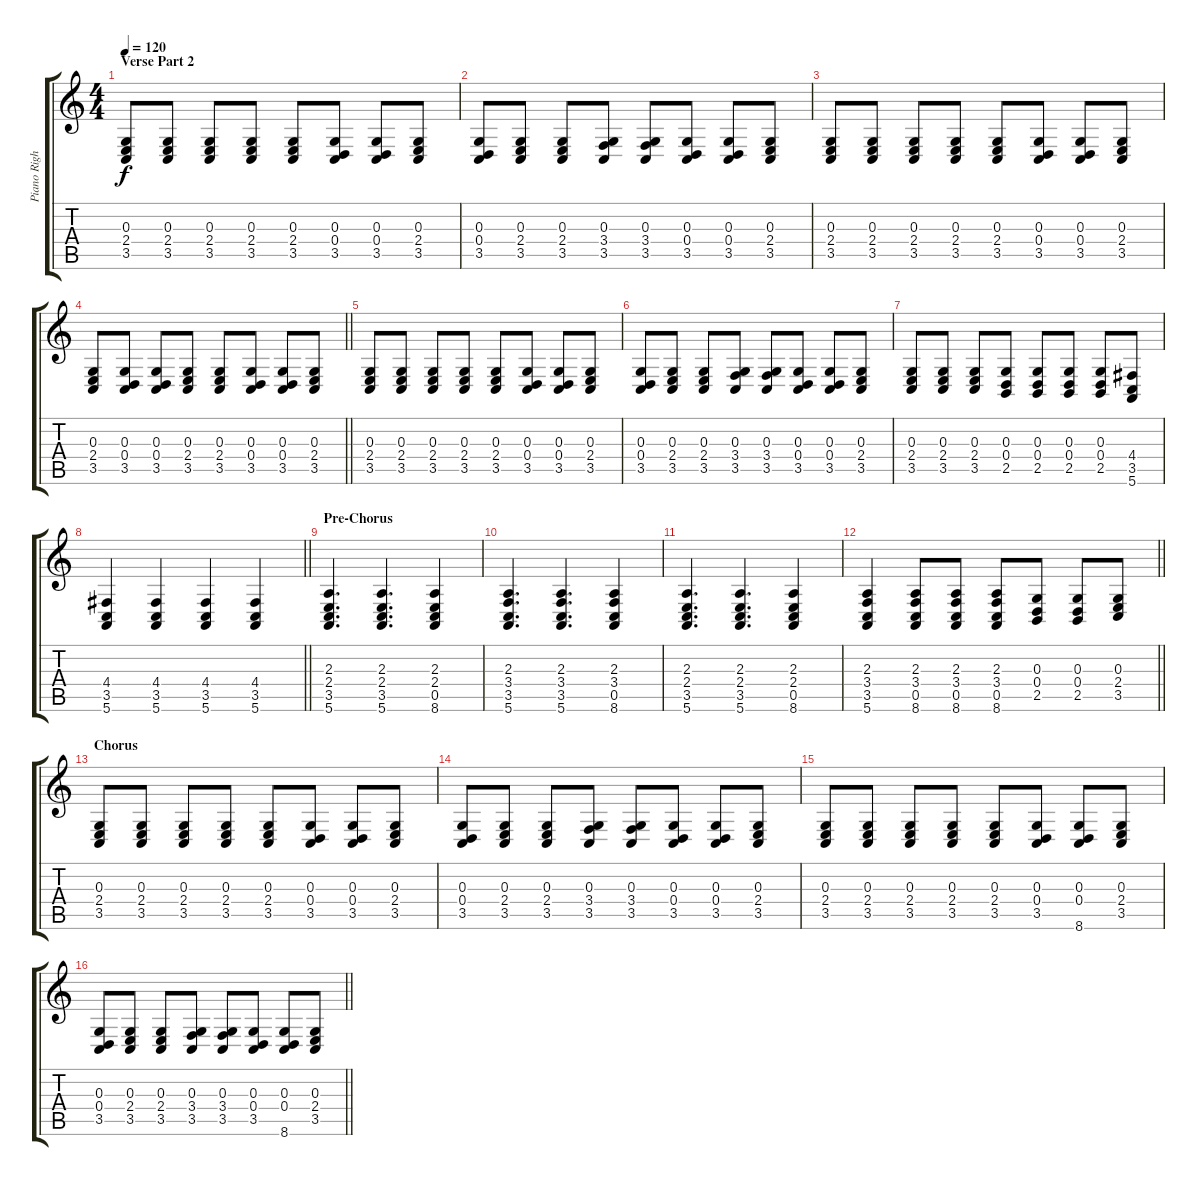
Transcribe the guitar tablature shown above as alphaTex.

\track ("Piano Right Hand" "Piano Righ") {instrument electricgrandpiano}
\staff {score tabs}
\tuning (E4 B3 G3 D3 A2 E2) {hide}
\ts (4 4)
\section ("" "Verse Part 2")
\tempo 120
\clef g2
\ks c
(0.3 2.4 3.5).8{dy f} (0.3 2.4 3.5).8 (0.3 2.4 3.5).8 (0.3 2.4 3.5).8 (0.3 2.4 3.5).8 (0.3 0.4 3.5).8 (0.3 0.4 3.5).8 (0.3 2.4 3.5).8 |
(0.3 0.4 3.5).8 (0.3 2.4 3.5).8 (0.3 2.4 3.5).8 (0.3 3.4 3.5).8 (0.3 3.4 3.5).8 (0.3 0.4 3.5).8 (0.3 0.4 3.5).8 (0.3 2.4 3.5).8 |
(0.3 2.4 3.5).8 (0.3 2.4 3.5).8 (0.3 2.4 3.5).8 (0.3 2.4 3.5).8 (0.3 2.4 3.5).8 (0.3 0.4 3.5).8 (0.3 0.4 3.5).8 (0.3 2.4 3.5).8 |
\barLineRight lightlight
(0.3 2.4 3.5).8 (0.3 0.4 3.5).8 (0.3 0.4 3.5).8 (0.3 2.4 3.5).8 (0.3 2.4 3.5).8 (0.3 0.4 3.5).8 (0.3 0.4 3.5).8 (0.3 2.4 3.5).8 |
(0.3 2.4 3.5).8 (0.3 2.4 3.5).8 (0.3 2.4 3.5).8 (0.3 2.4 3.5).8 (0.3 2.4 3.5).8 (0.3 0.4 3.5).8 (0.3 0.4 3.5).8 (0.3 2.4 3.5).8 |
(0.3 0.4 3.5).8 (0.3 2.4 3.5).8 (0.3 2.4 3.5).8 (0.3 3.4 3.5).8 (0.3 3.4 3.5).8 (0.3 0.4 3.5).8 (0.3 0.4 3.5).8 (0.3 2.4 3.5).8 |
(0.3 2.4 3.5).8 (0.3 2.4 3.5).8 (0.3 2.4 3.5).8 (0.3 0.4 2.5).8 (0.3 0.4 2.5).8 (0.3 0.4 2.5).8 (0.3 0.4 2.5).8 (4.4 3.5 5.6).8 |
\barLineRight lightlight
(4.4 3.5 5.6).4 (4.4 3.5 5.6).4 (4.4 3.5 5.6).4 (4.4 3.5 5.6).4 |
\section ("" "Pre-Chorus")
(2.3 2.4 3.5 5.6).4{d} (2.3 2.4 3.5 5.6).4{d} (2.3 2.4 0.5 8.6).4 |
(2.3 3.4 3.5 5.6).4{d} (2.3 3.4 3.5 5.6).4{d} (2.3 3.4 0.5 8.6).4 |
(2.3 2.4 3.5 5.6).4{d} (2.3 2.4 3.5 5.6).4{d} (2.3 2.4 0.5 8.6).4 |
\barLineRight lightlight
(2.3 3.4 3.5 5.6).4 (2.3 3.4 0.5 8.6).8 (2.3 3.4 0.5 8.6).8 (2.3 3.4 0.5 8.6).8 (0.3 0.4 2.5).8 (0.3 0.4 2.5).8 (0.3 2.4 3.5).8 |
\section ("" "Chorus")
(0.3 2.4 3.5).8 (0.3 2.4 3.5).8 (0.3 2.4 3.5).8 (0.3 2.4 3.5).8 (0.3 2.4 3.5).8 (0.3 0.4 3.5).8 (0.3 0.4 3.5).8 (0.3 2.4 3.5).8 |
(0.3 0.4 3.5).8 (0.3 2.4 3.5).8 (0.3 2.4 3.5).8 (0.3 3.4 3.5).8 (0.3 3.4 3.5).8 (0.3 0.4 3.5).8 (0.3 0.4 3.5).8 (0.3 2.4 3.5).8 |
(0.3 2.4 3.5).8 (0.3 2.4 3.5).8 (0.3 2.4 3.5).8 (0.3 2.4 3.5).8 (0.3 2.4 3.5).8 (0.3 0.4 3.5).8 (0.3 0.4 8.6).8 (0.3 2.4 3.5).8 |
\barLineRight lightlight
(0.3 0.4 3.5).8 (0.3 2.4 3.5).8 (0.3 2.4 3.5).8 (0.3 3.4 3.5).8 (0.3 3.4 3.5).8 (0.3 0.4 3.5).8 (0.3 0.4 8.6).8 (0.3 2.4 3.5).8
